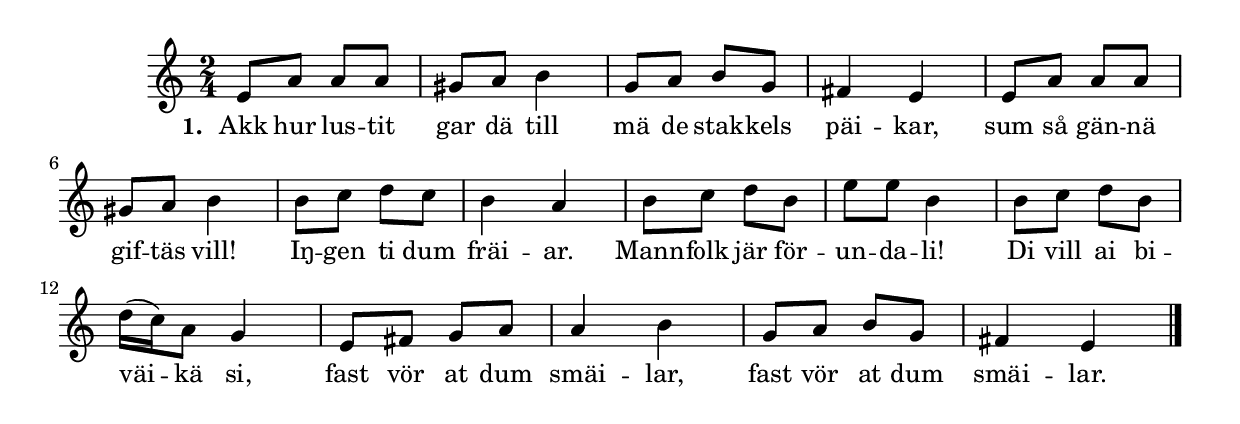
{
\time 2/4
\key a \minor

 e'8 a' a' a'  | 
 gis' a' b'4  | 
 g'8 a' b' g'  | 
 fis'4 e'  | 
 e'8 a' a' a'  | 
 gis' a' b'4  | 
 b'8 c'' d'' c''  | 
 b'4 a'  | 
 b'8 c'' d'' b'  | 
 e'' e'' b'4  | 
 b'8 c'' d'' b'  | 
 d''16-( c''-) a'8 g'4  | 
 e'8 fis' g' a'  | 
 a'4 b'  | 
 g'8 a' b' g'  | 
 fis'4 e' \bar "|." |
 }
 \addlyrics {
     \set stanza = #"1. "
     Akk hur lus -- tit gar dä till mä de stak -- kels päi -- kar,
     sum så gän -- nä gif -- täs vill! Iŋ -- gen ti dum fräi -- ar. Mann -- folk jär för -- 
     un -- da -- li! Di vill ai bi -- väi --  -- kä si, fast vör at dum
     smäi -- lar, fast vör at dum smäi -- lar.
}
